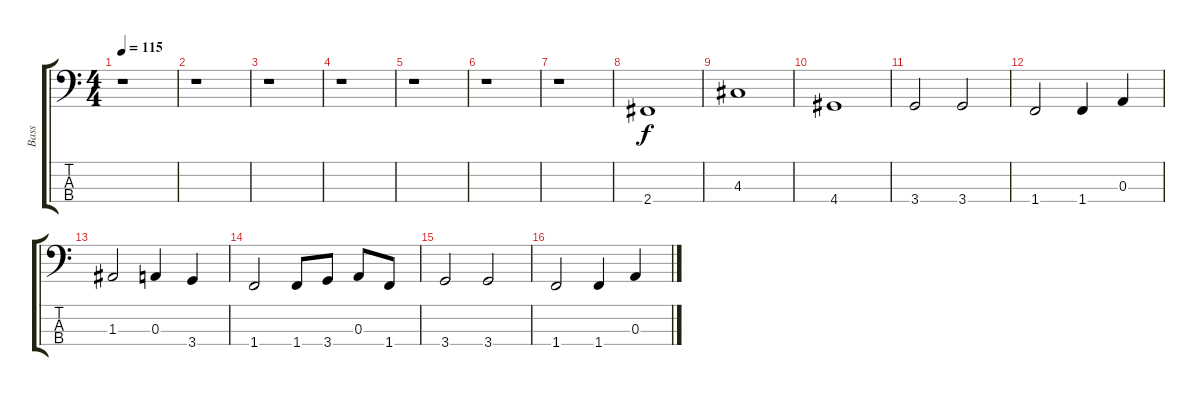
\track ("Bass" "Bass") {instrument electricbasspick}
\staff {score tabs}
\tuning (G2 D2 A1 E1) {hide}
\ts (4 4)
\tempo 115
\clef f4
\ks c
r.1{dy f} |
r.1 |
r.1 |
r.1 |
r.1 |
r.1 |
r.1 |
2.4.1 |
4.3.1 |
4.4.1 |
3.4.2 3.4.2 |
1.4.2 1.4.4 0.3.4 |
1.3.2 0.3.4 3.4.4 |
1.4.2 1.4.8 3.4.8 0.3.8 1.4.8 |
3.4.2 3.4.2 |
1.4.2 1.4.4 0.3.4
